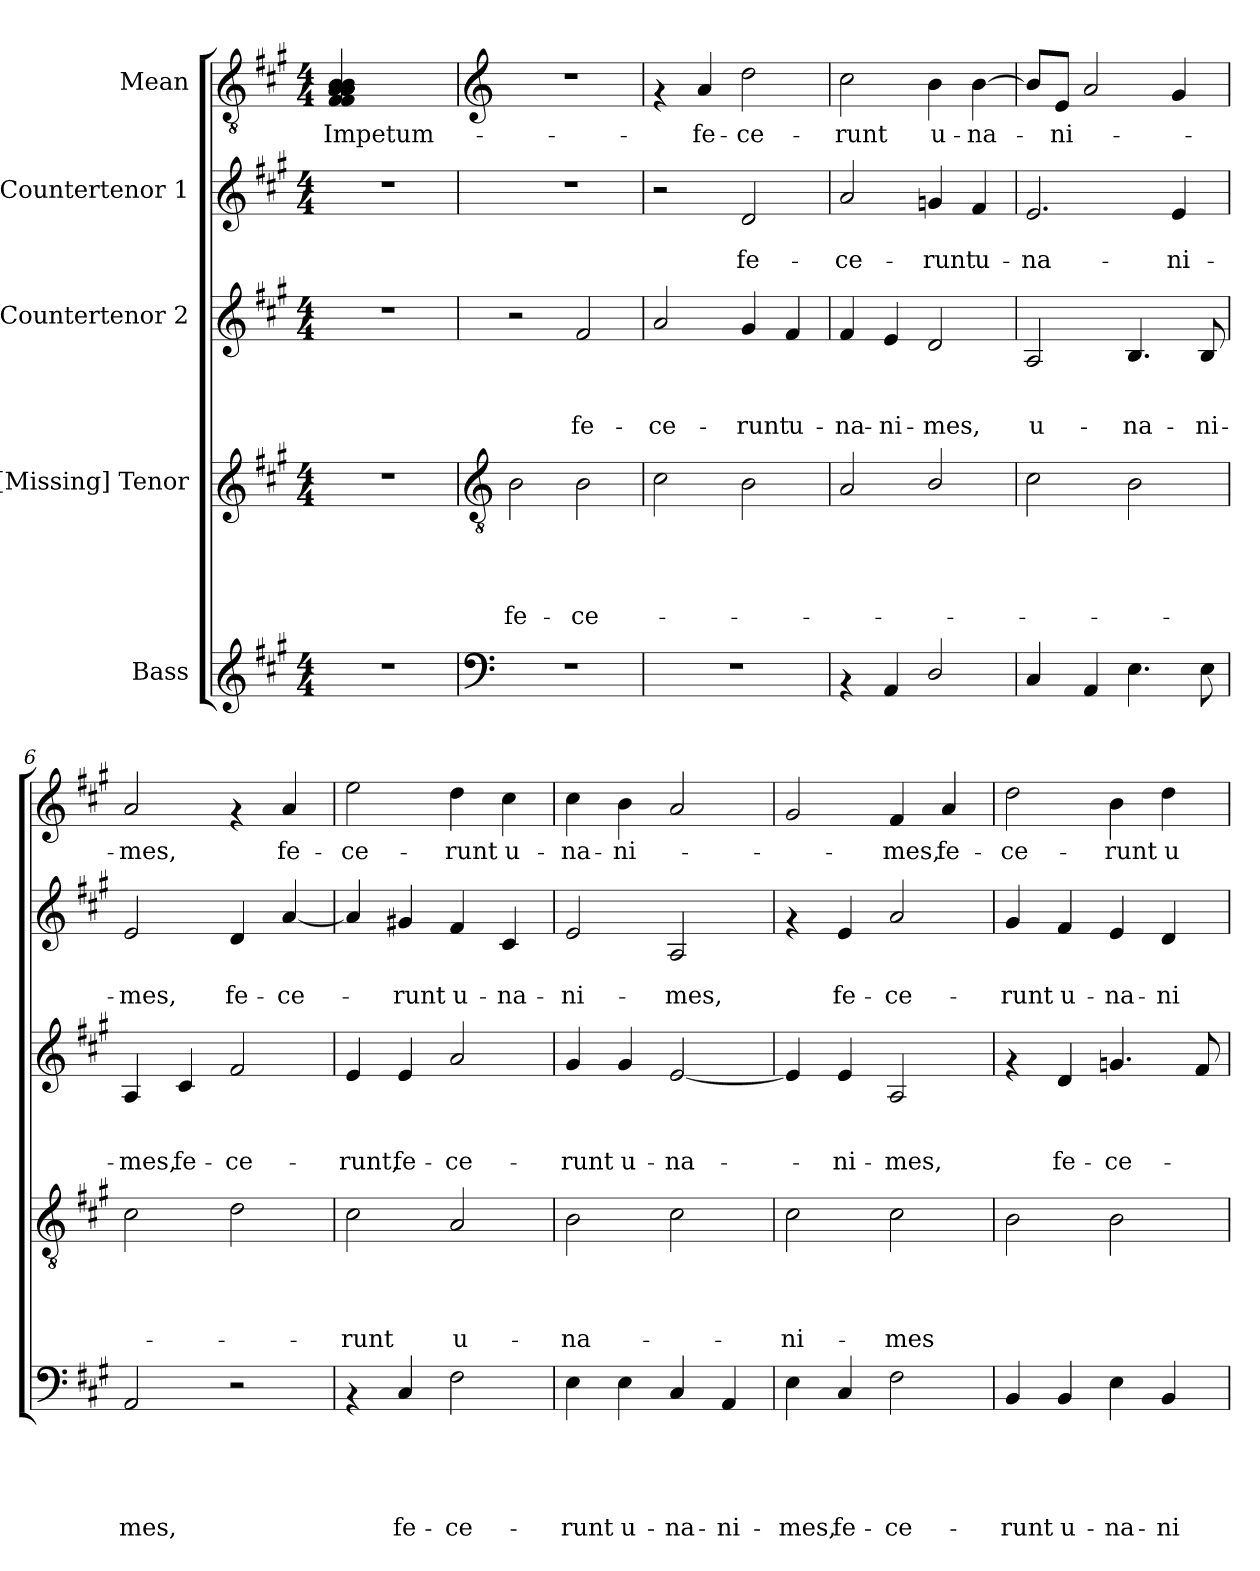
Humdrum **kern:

**kern	**text	**text	**text	**text	**text	**kern	**text	**text	**text	**text	**kern	**text	**text	**text	**kern	**text	**text	**kern	**text
*part5	*part5	*part5	*part5	*part5	*part5	*part4	*part4	*part4	*part4	*part4	*part3	*part3	*part3	*part3	*part2	*part2	*part2	*part1	*part1
*staff5	*staff5	*staff5	*staff5	*staff5	*staff5	*staff4	*staff4	*staff4	*staff4	*staff4	*staff3	*staff3	*staff3	*staff3	*staff2	*staff2	*staff2	*staff1	*staff1
*I"Bass	*	*	*	*	*	*I"[Missing] Tenor	*	*	*	*	*I"Countertenor 2	*	*	*	*I"Countertenor 1	*	*	*I"Mean	*
*clefG2	*	*	*	*	*	*clefG2	*	*	*	*	*clefG2	*	*	*	*clefG2	*	*	*clefGv2	*
*k[f#c#g#]	*	*	*	*	*	*k[f#c#g#]	*	*	*	*	*k[f#c#g#]	*	*	*	*k[f#c#g#]	*	*	*k[f#c#g#]	*
*A:	*	*	*	*	*	*A:	*	*	*	*	*A:	*	*	*	*A:	*	*	*A:	*
*M4/4	*	*	*	*	*	*M4/4	*	*	*	*	*M4/4	*	*	*	*M4/4	*	*	*M4/4	*
=1	=1	=1	=1	=1	=1	=1	=1	=1	=1	=1	=1	=1	=1	=1	=1	=1	=1	=1	=1
!	!	!	!	!	!	!	!	!	!	!	!	!	!	!	!	!	!	!	!LO:LY:b
1r	.	.	.	.	.	1r	.	.	.	.	1r	.	.	.	1r	.	.	(4F#/ 4F#/ 4A/ 4A/ 4A/ 4A/ 4A/ 4A/ 4B/ 4B/	Impetum-
.	.	.	.	.	.	.	.	.	.	.	.	.	.	.	.	.	.	2.ryy	.
!!LO:LB:g=z
=2!	=2!	=2!	=2!	=2!	=2!	=2!	=2!	=2!	=2!	=2!	=2!	=2!	=2!	=2!	=2!	=2!	=2!	=2!	=2!
*clefF4	*	*	*	*	*	*clefGv2	*	*	*	*	*	*	*	*	*	*	*	*clefG2	*
!	!	!	!	!	!	!	!	!	!	!LO:LY:b	!	!	!	!	!	!	!	!	!
1r	.	.	.	.	.	2B\	.	.	.	fe-	2r	.	.	.	1r	.	.	1r	.
!	!	!	!	!	!	!	!	!	!	!LO:LY:b	!	!	!	!LO:LY:b	!	!	!	!	!
.	.	.	.	.	.	2B\	.	.	.	-ce-	2f#/	.	.	fe-	.	.	.	.	.
=3!	=3!	=3!	=3!	=3!	=3!	=3!	=3!	=3!	=3!	=3!	=3!	=3!	=3!	=3!	=3!	=3!	=3!	=3!	=3!
!	!	!	!	!	!	!	!	!	!	!	!	!	!	!LO:LY:b	!	!	!	!	!
1r	.	.	.	.	.	2c#\	.	.	.	.	2a/	.	.	-ce-	2r	.	.	4rf	.
!	!	!	!	!	!	!	!	!	!	!	!	!	!	!	!	!	!	!	!LO:LY:b
.	.	.	.	.	.	.	.	.	.	.	.	.	.	.	.	.	.	4a/	-fe-
!	!	!	!	!	!	!	!	!	!	!	!	!	!	!LO:LY:b	!	!	!LO:LY:b	!	!LO:LY:b
.	.	.	.	.	.	2B\	.	.	.	.	4g#/	.	.	-runt	2d/	.	fe-	2dd\	-ce-
!	!	!	!	!	!	!	!	!	!	!	!	!	!	!LO:LY:b	!	!	!	!	!
.	.	.	.	.	.	.	.	.	.	.	4f#/	.	.	u-	.	.	.	.	.
=4!	=4!	=4!	=4!	=4!	=4!	=4!	=4!	=4!	=4!	=4!	=4!	=4!	=4!	=4!	=4!	=4!	=4!	=4!	=4!
!	!	!	!	!	!	!	!	!	!	!	!	!	!	!LO:LY:b	!	!	!LO:LY:b	!	!LO:LY:b
4rAA	.	.	.	.	.	2A/	.	.	.	.	4f#/	.	.	-na-	2a/	.	-ce-	2cc#\	-runt
!	!	!	!	!	!	!	!	!	!	!	!	!	!	!LO:LY:b	!	!	!	!	!
4AA/	.	.	.	.	.	.	.	.	.	.	4e/	.	.	-ni-	.	.	.	.	.
!	!	!	!	!	!	!	!	!	!	!	!	!	!	!LO:LY:b	!	!	!LO:LY:b	!	!LO:LY:b
2D/	.	.	.	.	.	2B/	.	.	.	.	2d/	.	.	-mes,	4gn/	.	-runt	4b\	u-
!	!	!	!	!	!	!	!	!	!	!	!	!	!	!	!	!	!LO:LY:b	!	!LO:LY:b
.	.	.	.	.	.	.	.	.	.	.	.	.	.	.	4f#/	.	u-	[>4b\	-na-
=5!	=5!	=5!	=5!	=5!	=5!	=5!	=5!	=5!	=5!	=5!	=5!	=5!	=5!	=5!	=5!	=5!	=5!	=5!	=5!
!	!	!	!	!	!	!	!	!	!	!	!	!	!	!LO:LY:b	!	!	!LO:LY:b	!	!
4C#/	.	.	.	.	.	2c#\	.	.	.	.	2A/	.	.	u-	2.e/	.	-na-	8b/L]	.
!	!	!	!	!	!	!	!	!	!	!	!	!	!	!	!	!	!	!	!LO:LY:b
.	.	.	.	.	.	.	.	.	.	.	.	.	.	.	.	.	.	8e/J	-ni-
4AA/	.	.	.	.	.	.	.	.	.	.	.	.	.	.	.	.	.	2a/	.
!	!	!	!	!	!	!	!	!	!	!	!	!	!	!LO:LY:b	!	!	!	!	!
4.E\	.	.	.	.	.	2B\	.	.	.	.	4.B/	.	.	-na-	.	.	.	.	.
!	!	!	!	!	!	!	!	!	!	!	!	!	!	!	!	!	!LO:LY:b	!	!
.	.	.	.	.	.	.	.	.	.	.	.	.	.	.	4e/	.	-ni-	4g#/	.
!	!	!	!	!	!	!	!	!	!	!	!	!	!	!LO:LY:b	!	!	!	!	!
8E\	.	.	.	.	.	.	.	.	.	.	8B/	.	.	-ni-	.	.	.	.	.
!!LO:PB:g=z
=6!	=6!	=6!	=6!	=6!	=6!	=6!	=6!	=6!	=6!	=6!	=6!	=6!	=6!	=6!	=6!	=6!	=6!	=6!	=6!
!	!	!	!	!	!LO:LY:b	!	!	!	!	!	!	!	!	!LO:LY:b	!	!	!LO:LY:b	!	!LO:LY:b
2AA/	.	.	.	.	mes,	2c#\	.	.	.	.	4A/	.	.	-mes,	2e/	.	-mes,	2a/	-mes,
!	!	!	!	!	!	!	!	!	!	!	!	!	!	!LO:LY:b	!	!	!	!	!
.	.	.	.	.	.	.	.	.	.	.	4c#/	.	.	fe-	.	.	.	.	.
!	!	!	!	!	!	!	!	!	!	!	!	!	!	!LO:LY:b	!	!	!LO:LY:b	!	!
2r	.	.	.	.	.	2d\	.	.	.	.	2f#/	.	.	-ce-	4d/	.	fe-	4rf	.
!	!	!	!	!	!	!	!	!	!	!	!	!	!	!	!	!	!LO:LY:b	!	!LO:LY:b
.	.	.	.	.	.	.	.	.	.	.	.	.	.	.	[<4a/	.	-ce-	4a/	fe-
=7!	=7!	=7!	=7!	=7!	=7!	=7!	=7!	=7!	=7!	=7!	=7!	=7!	=7!	=7!	=7!	=7!	=7!	=7!	=7!
!	!	!	!	!	!	!	!	!	!	!LO:LY:b	!	!	!	!LO:LY:b	!	!	!	!	!LO:LY:b
4rAA	.	.	.	.	.	2c#\	.	.	.	-runt	4e/	.	.	-runt,	4a/]	.	.	2ee\	-ce-
!	!	!	!	!	!LO:LY:b	!	!	!	!	!	!	!	!	!LO:LY:b	!	!	!LO:LY:b	!	!
4C#/	.	.	.	.	fe-	.	.	.	.	.	4e/	.	.	fe-	4g#X/	.	-runt	.	.
!	!	!	!	!	!LO:LY:b	!	!	!	!	!LO:LY:b	!	!	!	!LO:LY:b	!	!	!LO:LY:b	!	!LO:LY:b
2F#\	.	.	.	.	-ce-	2A/	.	.	.	u-	2a/	.	.	-ce-	4f#/	.	u-	4dd\	-runt
!	!	!	!	!	!	!	!	!	!	!	!	!	!	!	!	!	!LO:LY:b	!	!LO:LY:b
.	.	.	.	.	.	.	.	.	.	.	.	.	.	.	4c#/	.	-na-	4cc#\	u-
=8!	=8!	=8!	=8!	=8!	=8!	=8!	=8!	=8!	=8!	=8!	=8!	=8!	=8!	=8!	=8!	=8!	=8!	=8!	=8!
!	!	!	!	!	!LO:LY:b	!	!	!	!	!LO:LY:b	!	!	!	!LO:LY:b	!	!	!LO:LY:b	!	!LO:LY:b
4E\	.	.	.	.	-runt	2B\	.	.	.	-na-	4g#/	.	.	-runt	2e/	.	-ni-	4cc#\	-na-
!	!	!	!	!	!LO:LY:b	!	!	!	!	!	!	!	!	!LO:LY:b	!	!	!	!	!LO:LY:b
4E\	.	.	.	.	u-	.	.	.	.	.	4g#/	.	.	u-	.	.	.	4b\	-ni-
!	!	!	!	!	!LO:LY:b	!	!	!	!	!	!	!	!	!LO:LY:b	!	!	!LO:LY:b	!	!
4C#/	.	.	.	.	-na-	2c#\	.	.	.	.	[<2e/	.	.	-na-	2A/	.	-mes,	2a/	.
!	!	!	!	!	!LO:LY:b	!	!	!	!	!	!	!	!	!	!	!	!	!	!
4AA/	.	.	.	.	-ni-	.	.	.	.	.	.	.	.	.	.	.	.	.	.
=9!	=9!	=9!	=9!	=9!	=9!	=9!	=9!	=9!	=9!	=9!	=9!	=9!	=9!	=9!	=9!	=9!	=9!	=9!	=9!
!	!	!	!	!	!LO:LY:b	!	!	!	!	!LO:LY:b	!	!	!	!	!	!	!	!	!
4E\	.	.	.	.	-mes,	2c#\	.	.	.	-ni-	4e/]	.	.	.	4rf	.	.	2g#/	.
!	!	!	!	!	!LO:LY:b	!	!	!	!	!	!	!	!	!LO:LY:b	!	!	!LO:LY:b	!	!
4C#/	.	.	.	.	fe-	.	.	.	.	.	4e/	.	.	-ni-	4e/	.	fe-	.	.
!	!	!	!	!	!LO:LY:b	!	!	!	!	!LO:LY:b	!	!	!	!LO:LY:b	!	!	!LO:LY:b	!	!LO:LY:b
2F#\	.	.	.	.	-ce-	2c#\	.	.	.	-mes	2A/	.	.	-mes,	2a/	.	-ce-	4f#/	-mes,
!	!	!	!	!	!	!	!	!	!	!	!	!	!	!	!	!	!	!	!LO:LY:b
.	.	.	.	.	.	.	.	.	.	.	.	.	.	.	.	.	.	4a/	fe-
=10!	=10!	=10!	=10!	=10!	=10!	=10!	=10!	=10!	=10!	=10!	=10!	=10!	=10!	=10!	=10!	=10!	=10!	=10!	=10!
!	!	!	!	!	!LO:LY:b	!	!	!	!	!	!	!	!	!	!	!	!LO:LY:b	!	!LO:LY:b
4BB/	.	.	.	.	-runt	2B\	.	.	.	.	4rf	.	.	.	4g#/	.	-runt	2dd\	-ce-
!	!	!	!	!	!LO:LY:b	!	!	!	!	!	!	!	!	!LO:LY:b	!	!	!LO:LY:b	!	!
4BB/	.	.	.	.	u-	.	.	.	.	.	4d/	.	.	fe-	4f#/	.	u-	.	.
!	!	!	!	!	!LO:LY:b	!	!	!	!	!	!	!	!	!LO:LY:b	!	!	!LO:LY:b	!	!LO:LY:b
4E\	.	.	.	.	-na-	2B\	.	.	.	.	4.gn/	.	.	-ce-	4e/	.	-na-	4b\	-runt
!	!	!	!	!	!LO:LY:b	!	!	!	!	!	!	!	!	!	!	!	!LO:LY:b	!	!LO:LY:b
4BB/	.	.	.	.	-ni-	.	.	.	.	.	.	.	.	.	4d/	.	-ni-	4dd\	u-
.	.	.	.	.	.	.	.	.	.	.	8f#/	.	.	.	.	.	.	.	.
=!	=!	=!	=!	=!	=!	=!	=!	=!	=!	=!	=!	=!	=!	=!	=!	=!	=!	=!	=!
*-	*-	*-	*-	*-	*-	*-	*-	*-	*-	*-	*-	*-	*-	*-	*-	*-	*-	*-	*-
